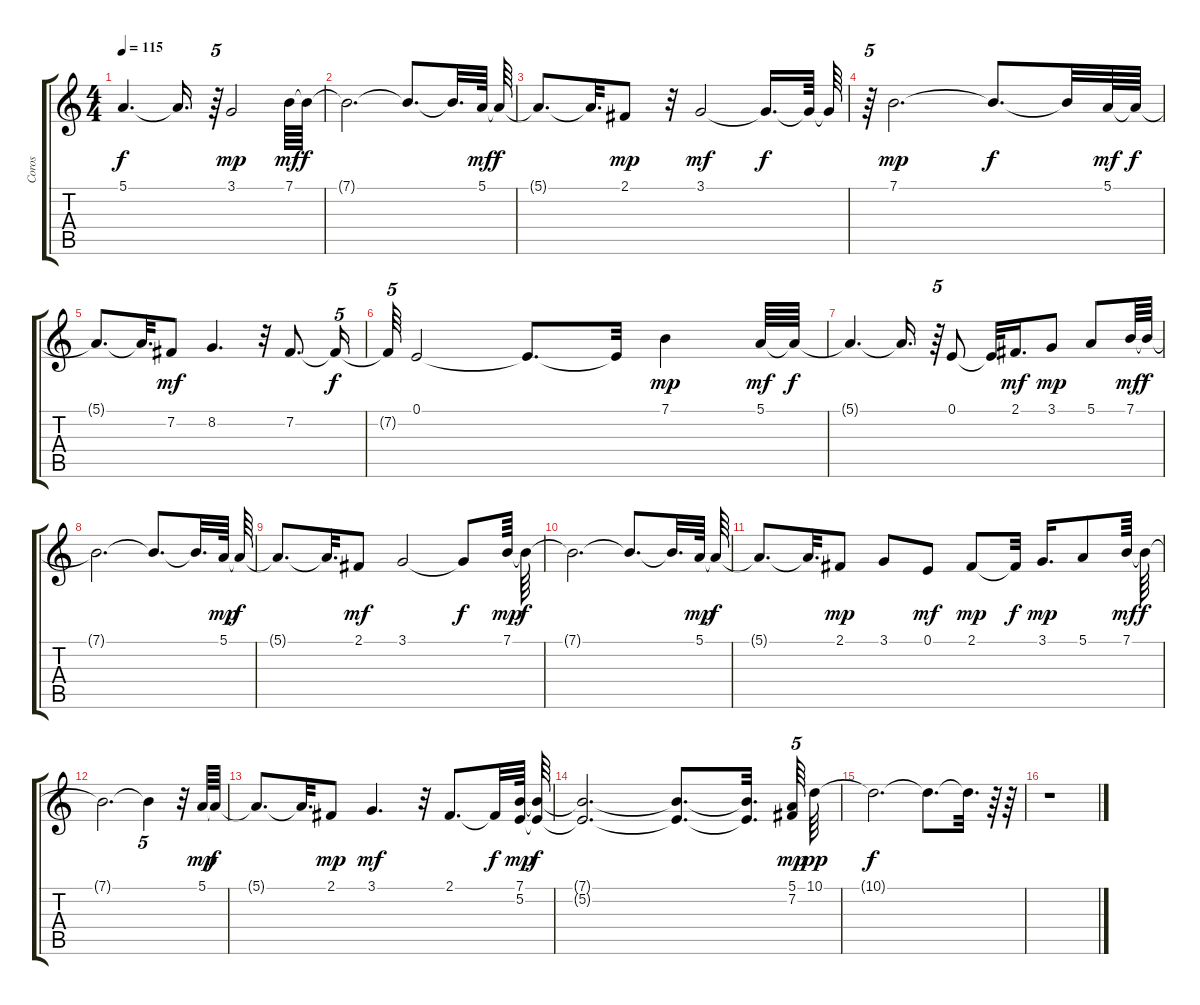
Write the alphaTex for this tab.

\track ("Coros" "Coros") {instrument voiceoohs}
\staff {score tabs}
\tuning (E4 B3 G3 D3 A2 E2) {hide}
\ts (4 4)
\tempo 115
\clef g2
\ks c
5.1{t}.4{d dy f} 5.1{t}.16{d} r.64{tu (5 4)} 3.1.2{dy mp} 7.1.64{dy mf} 7.1{t}.64{dy f} |
7.1{t}.2{d} 7.1{t}.8{d} 7.1{t}.32{d} 5.1.64{dy mf} 5.1{t}.64{dy f} |
5.1{t}.8{d} 5.1{t}.32{d} 2.1.8{dy mp} r.32 3.1.2{dy mf} 3.1{t}.16{d dy f} 3.1{t}.64 3.1{t}.64 |
r.64{tu (5 4)} 7.1.2{d dy mp} 7.1{t}.8{d dy f} 7.1{t}.32 5.1.64{dy mf} 5.1{t}.64{dy f} |
5.1{t}.8{d} 5.1{t}.32{d} 7.2.8{dy mf} 8.2.4{d} r.32 7.2.8{d} 7.2{t}.16{tu (5 4) dy f} |
7.2{t}.64{tu (5 4)} 0.1.2 0.1{t}.8{d} 0.1{t}.32 7.1.4{dy mp} 5.1.64{dy mf} 5.1{t}.64{dy f} |
5.1{t}.4{d} 5.1{t}.16{d} r.64{tu (5 4)} 0.1.8 0.1{t}.32 2.1.16{d dy mf} 3.1.8{dy mp} 5.1.8 7.1.64{dy mf} 7.1{t}.64{dy f} |
7.1{t}.2{d} 7.1{t}.8{d} 7.1{t}.32{d} 5.1.64{dy mp} 5.1{t}.64{dy f} |
5.1{t}.8{d} 5.1{t}.32{d} 2.1.8{dy mf} 3.1.2 3.1{t}.8{dy f} 7.1.64{dy mp} 7.1{t}.64{dy f} |
7.1{t}.2{d} 7.1{t}.8{d} 7.1{t}.32{d} 5.1.64{dy mp} 5.1{t}.64{dy f} |
5.1{t}.8{d} 5.1{t}.32{d} 2.1.8{dy mp} 3.1.8 0.1.8{dy mf} 2.1.8{dy mp} 2.1{t}.32{dy f} 3.1.16{d dy mp} 5.1.8 7.1.64{dy mf} 7.1{t}.64{dy f} |
7.1{t}.2{d} 7.1{t}.4{tu (5 4)} r.32 5.1.64{dy mp} 5.1{t}.64{dy f} |
5.1{t}.8{d} 5.1{t}.32{d} 2.1.8{dy mp} 3.1.4{d dy mf} r.32 2.1.8{d} 2.1{t}.32{dy f} (7.1 5.2).64{dy mp} (7.1{t} 5.2{t}).64{dy f} |
(7.1{t} 5.2{t}).2{d} (7.1{t} 5.2{t}).8{d} (7.1{t} 5.2{t}).32{d beam splitsecondary} (5.1 7.2).64{tu (5 4) dy mp} 10.1.64{dy pp} |
10.1{t}.2{d dy f} 10.1{t}.8{d} 10.1{t}.32{d} r.64 r.64 |
r.1
